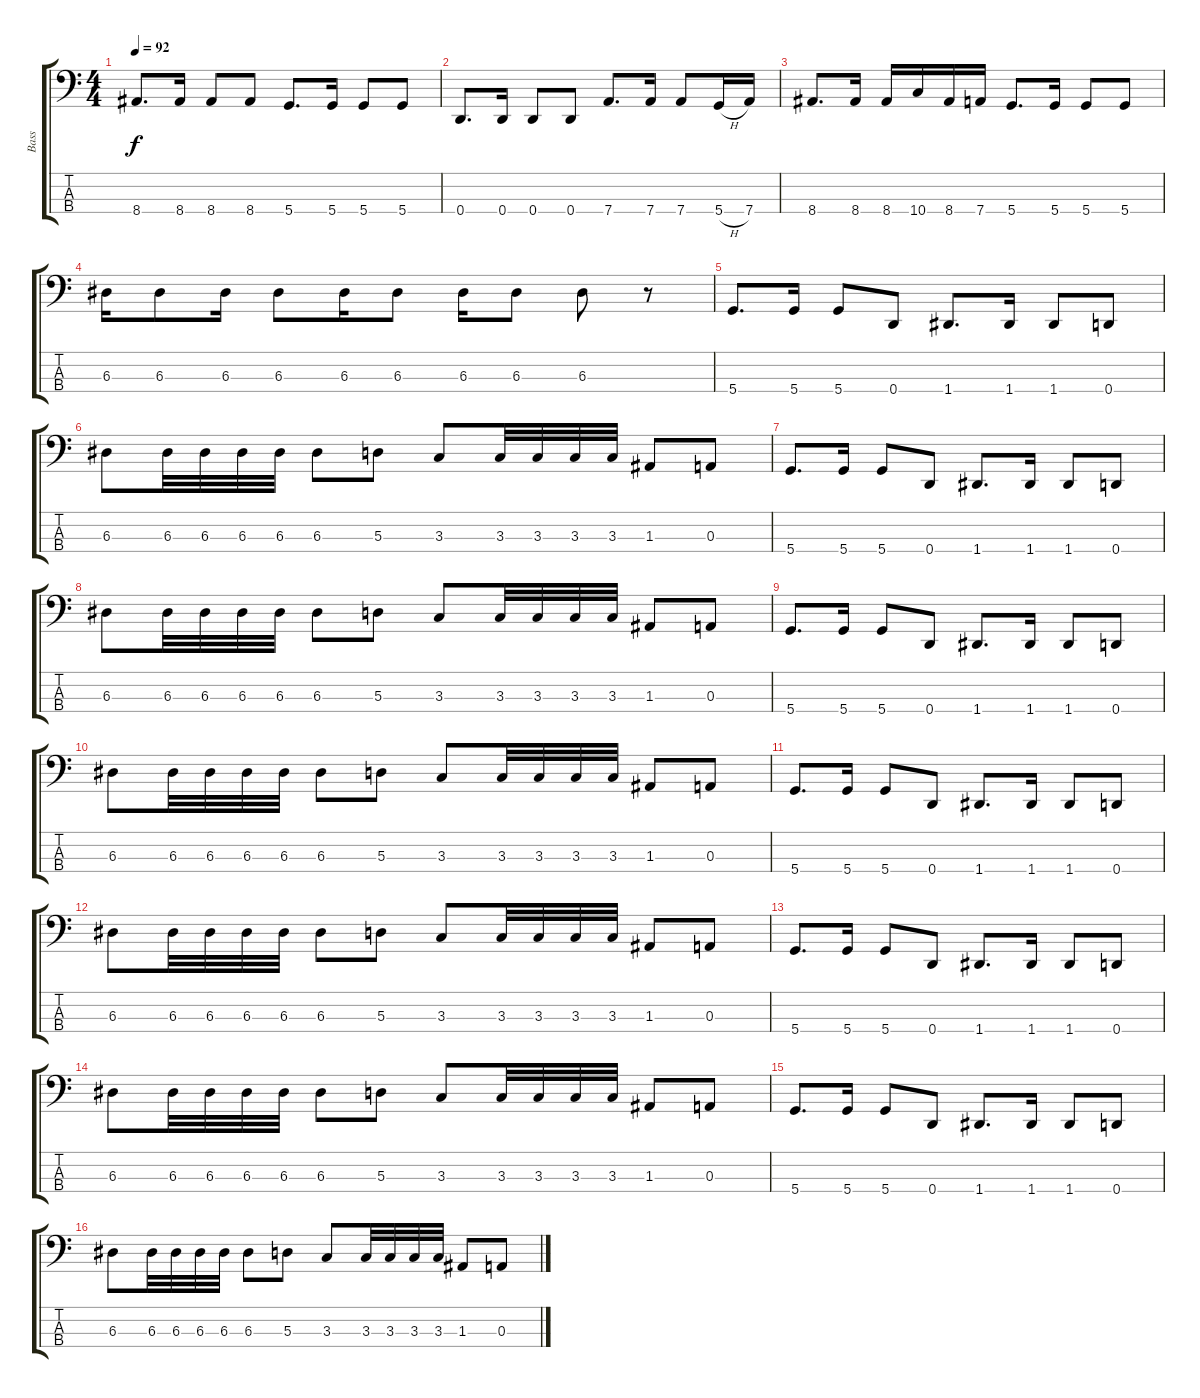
\track ("Bass" "Bass") {instrument electricbasspick}
\staff {score tabs}
\tuning (G2 D2 A1 D1) {hide}
\ts (4 4)
\tempo 92
\clef f4
\ks c
8.4.8{d dy f} 8.4.16 8.4.8 8.4.8 5.4.8{d} 5.4.16 5.4.8 5.4.8 |
0.4.8{d} 0.4.16 0.4.8 0.4.8 7.4.8{d} 7.4.16 7.4.8 5.4{h}.16 7.4.16 |
8.4.8{d} 8.4.16 8.4.16 10.4.16 8.4.16 7.4.16 5.4.8{d} 5.4.16 5.4.8 5.4.8 |
6.3.16 6.3.8 6.3.16 6.3.8 6.3.16 6.3.8 6.3.16 6.3.8 6.3.8 r.8 |
5.4.8{d} 5.4.16 5.4.8 0.4.8 1.4.8{d} 1.4.16 1.4.8 0.4.8 |
6.3.8 6.3.32 6.3.32 6.3.32 6.3.32 6.3.8 5.3.8 3.3.8 3.3.32 3.3.32 3.3.32 3.3.32 1.3.8 0.3.8 |
5.4.8{d} 5.4.16 5.4.8 0.4.8 1.4.8{d} 1.4.16 1.4.8 0.4.8 |
6.3.8 6.3.32 6.3.32 6.3.32 6.3.32 6.3.8 5.3.8 3.3.8 3.3.32 3.3.32 3.3.32 3.3.32 1.3.8 0.3.8 |
5.4.8{d} 5.4.16 5.4.8 0.4.8 1.4.8{d} 1.4.16 1.4.8 0.4.8 |
6.3.8 6.3.32 6.3.32 6.3.32 6.3.32 6.3.8 5.3.8 3.3.8 3.3.32 3.3.32 3.3.32 3.3.32 1.3.8 0.3.8 |
5.4.8{d} 5.4.16 5.4.8 0.4.8 1.4.8{d} 1.4.16 1.4.8 0.4.8 |
6.3.8 6.3.32 6.3.32 6.3.32 6.3.32 6.3.8 5.3.8 3.3.8 3.3.32 3.3.32 3.3.32 3.3.32 1.3.8 0.3.8 |
5.4.8{d} 5.4.16 5.4.8 0.4.8 1.4.8{d} 1.4.16 1.4.8 0.4.8 |
6.3.8 6.3.32 6.3.32 6.3.32 6.3.32 6.3.8 5.3.8 3.3.8 3.3.32 3.3.32 3.3.32 3.3.32 1.3.8 0.3.8 |
5.4.8{d} 5.4.16 5.4.8 0.4.8 1.4.8{d} 1.4.16 1.4.8 0.4.8 |
6.3.8 6.3.32 6.3.32 6.3.32 6.3.32 6.3.8 5.3.8 3.3.8 3.3.32 3.3.32 3.3.32 3.3.32 1.3.8 0.3.8
